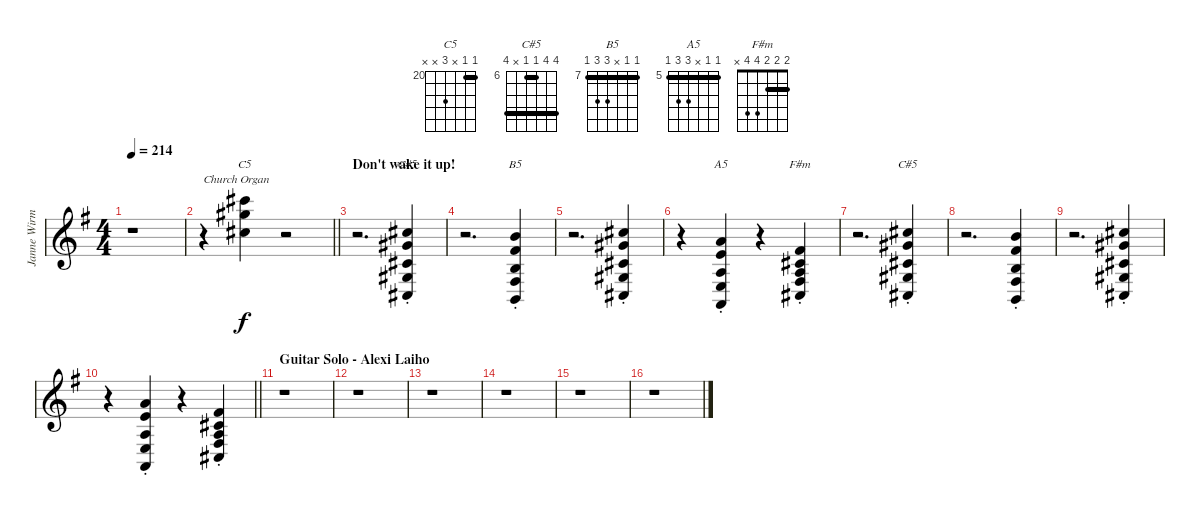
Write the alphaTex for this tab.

\track ("Janne Wirman" "Janne Wirm") {instrument orchestrahit}
\staff {score}
\tuning (E4 B3 G3 D3 A2 E2) {hide}
\chord ("C5" 20 20 x 22 x x) {firstfret 20 barre 20}
\chord ("C#5" 9 9 x 11 11 9) {firstfret 9 barre 9}
\chord ("B5" 7 7 x 9 9 7) {firstfret 7 barre 7}
\chord ("A5" 5 5 x 7 7 5) {firstfret 5 barre 5}
\chord ("F#m" 2 2 2 4 4 x) {barre 2}
\chord ("C#5" 9 9 6 6 x 9) {firstfret 6 barre (6 9)}
\ts (4 4)
\tempo 214
\clef g2
\ks g
r.1{dy f} |
\barLineRight lightlight
r.4{txt "Church Organ" instrument churchorgan} (21.1 21.2 23.4).4{ch "C5"} r.2 |
\section ("" "Don't wake it up!")
r.2{d} (9.1{st} 9.2{st} 11.4{st} 11.5{st} 9.6{st}).4{ch "C#5"} |
r.2{d} (7.1{st} 7.2{st} 9.4{st} 9.5{st} 7.6{st}).4{ch "B5"} |
r.2{d} (9.1{st} 9.2{st} 11.4{st} 11.5{st} 9.6{st}).4 |
r.4 (5.1{st} 5.2{st} 7.4{st} 7.5{st} 5.6{st}).4{ch "A5"} r.4 (2.1{st} 2.2{st} 2.3{st} 4.4{st} 4.5{st}).4{ch "F#m"} |
r.2{d} (9.1{st} 9.2{st} 6.3{st} 6.4{st} 9.6{st}).4{ch "C#5"} |
r.2{d} (7.1{st} 7.2{st} 9.4{st} 9.5{st} 7.6{st}).4 |
r.2{d} (9.1{st} 9.2{st} 11.4{st} 11.5{st} 9.6{st}).4 |
\barLineRight lightlight
r.4 (5.1{st} 5.2{st} 7.4{st} 7.5{st} 5.6{st}).4 r.4 (2.1{st} 2.2{st} 2.3{st} 4.4{st} 4.5{st}).4 |
\section ("" "Guitar Solo - Alexi Laiho")
r.1 |
r.1 |
r.1 |
r.1 |
r.1 |
r.1
